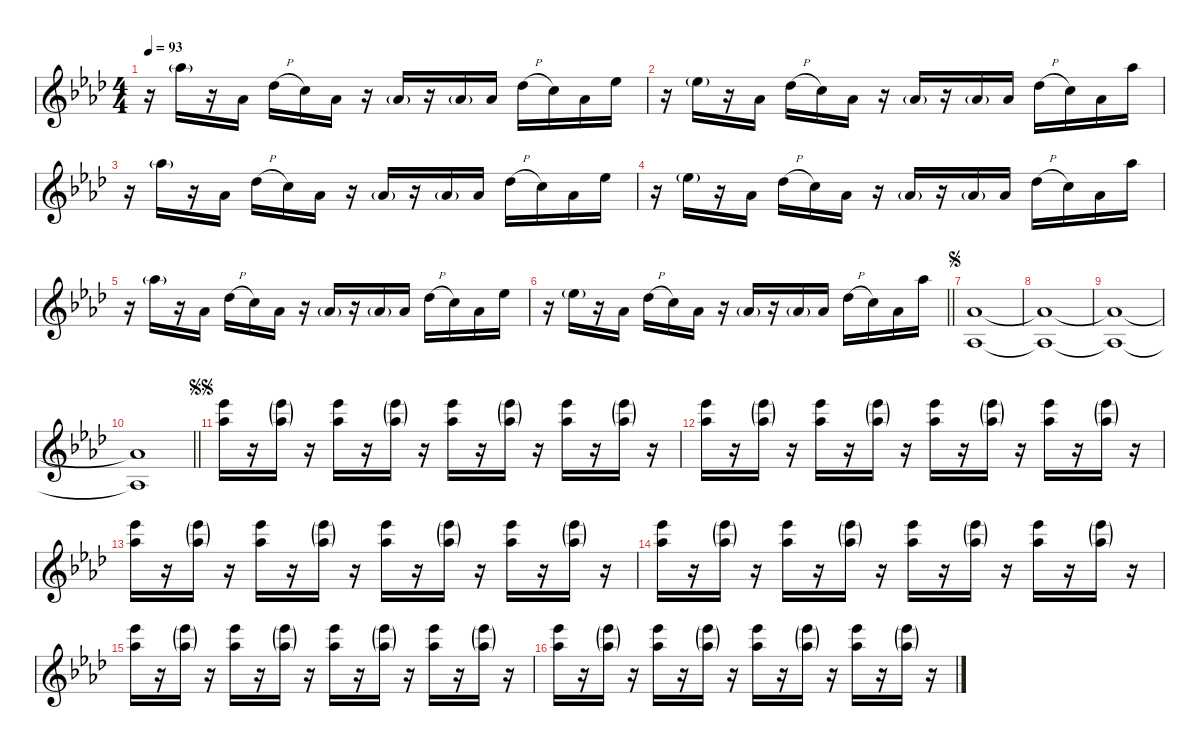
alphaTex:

\defaultSystemsLayout 4
\hideDynamics
\bracketExtendMode nobrackets
\singleTrackTrackNamePolicy hidden
\multiTrackTrackNamePolicy hidden
\firstSystemTrackNameMode fullname
\firstSystemTrackNameOrientation horizontal
\otherSystemsTrackNameOrientation horizontal
\track ("Synth1" "vln.") {instrument stringensemble1}
\staff {score}
\tuning (E4 C4 G3 C3 G2 C2)
\ts (4 4)
\tempo 93
\clef g2
\ks ab
r.16{dy f beam Down} 16.1{g acc b}.16{dy mf beam Down} r.16{beam Down} 13.3{acc b}.16{dy f beam Down} 13.2{h acc b}.16{beam Down} 12.2{acc forcenatural}.16{beam Down} 13.3{acc b}.16{beam Down} r.16{beam Down} 13.3{g acc b}.16{dy mf beam Up} r.16{beam Up} 13.3{g acc b}.16{beam Up} 13.3{acc b}.16{dy f beam Up} 13.2{h acc b}.16{beam Down} 12.2{acc forcenatural}.16{beam Down} 13.3{acc b}.16{beam Down} 11.1{acc b}.16{beam Down} |
r.16{beam Down} 11.1{g acc b}.16{dy mf beam Down} r.16{beam Down} 8.2{acc b}.16{dy f beam Down} 9.1{h acc b}.16{beam Down} 8.1{acc forcenatural}.16{beam Down} 8.2{acc b}.16{beam Down} r.16{beam Down} 8.2{g acc b}.16{dy mf beam Up} r.16{beam Up} 8.2{g acc b}.16{beam Up} 8.2{acc b}.16{dy f beam Up} 9.1{h acc b}.16{beam Down} 8.1{acc forcenatural}.16{beam Down} 8.2{acc b}.16{beam Down} 16.1{acc b}.16{beam Down} |
r.16{beam Down} 16.1{g acc b}.16{dy mf beam Down} r.16{beam Down} 13.3{acc b}.16{dy f beam Down} 13.2{h acc b}.16{beam Down} 12.2{acc forcenatural}.16{beam Down} 13.3{acc b}.16{beam Down} r.16{beam Down} 13.3{g acc b}.16{dy mf beam Up} r.16{beam Up} 13.3{g acc b}.16{beam Up} 13.3{acc b}.16{dy f beam Up} 13.2{h acc b}.16{beam Down} 12.2{acc forcenatural}.16{beam Down} 13.3{acc b}.16{beam Down} 11.1{acc b}.16{beam Down} |
r.16{beam Down} 11.1{g acc b}.16{dy mf beam Down} r.16{beam Down} 8.2{acc b}.16{dy f beam Down} 9.1{h acc b}.16{beam Down} 8.1{acc forcenatural}.16{beam Down} 8.2{acc b}.16{beam Down} r.16{beam Down} 8.2{g acc b}.16{dy mf beam Up} r.16{beam Up} 8.2{g acc b}.16{beam Up} 8.2{acc b}.16{dy f beam Up} 9.1{h acc b}.16{beam Down} 8.1{acc forcenatural}.16{beam Down} 8.2{acc b}.16{beam Down} 16.1{acc b}.16{beam Down} |
r.16{beam Down} 16.1{g acc b}.16{dy mf beam Down} r.16{beam Down} 13.3{acc b}.16{dy f beam Down} 13.2{h acc b}.16{beam Down} 12.2{acc forcenatural}.16{beam Down} 13.3{acc b}.16{beam Down} r.16{beam Down} 13.3{g acc b}.16{dy mf beam Up} r.16{beam Up} 13.3{g acc b}.16{beam Up} 13.3{acc b}.16{dy f beam Up} 13.2{h acc b}.16{beam Down} 12.2{acc forcenatural}.16{beam Down} 13.3{acc b}.16{beam Down} 11.1{acc b}.16{beam Down} |
\barLineRight lightlight
r.16{beam Down} 11.1{g acc b}.16{dy mf beam Down} r.16{beam Down} 8.2{acc b}.16{dy f beam Down} 9.1{h acc b}.16{beam Down} 8.1{acc forcenatural}.16{beam Down} 8.2{acc b}.16{beam Down} r.16{beam Down} 8.2{g acc b}.16{dy mf beam Up} r.16{beam Up} 8.2{g acc b}.16{beam Up} 8.2{acc b}.16{dy f beam Up} 9.1{h acc b}.16{beam Down} 8.1{acc forcenatural}.16{beam Down} 8.2{acc b}.16{beam Down} 16.1{acc b}.16{beam Down} |
\jump segno
(13.3{acc b} 13.5{acc b}).1{dy p instrument stringensemble1 beam Up} |
(13.3{t acc b} 13.5{t acc b}).1{beam Up} |
(13.3{t acc b} 13.5{t acc b}).1{beam Up} |
\barLineRight lightlight
(13.3{t acc b} 13.5{t acc b}).1{beam Up} |
\jump segnosegno
(23.1{acc b} 20.2{acc b}).16{dy f beam Down} r.16{beam Down} (23.1{g acc b} 20.2{g acc b}).16{dy mf beam Down} r.16{beam Down} (23.1{acc b} 20.2{acc b}).16{dy f beam Down} r.16{beam Down} (23.1{g acc b} 20.2{g acc b}).16{dy mf beam Down} r.16{beam Down} (23.1{acc b} 20.2{acc b}).16{dy f beam Down} r.16{beam Down} (23.1{g acc b} 20.2{g acc b}).16{dy mf beam Down} r.16{beam Down} (23.1{acc b} 20.2{acc b}).16{dy f beam Down} r.16{beam Down} (23.1{g acc b} 20.2{g acc b}).16{dy mf beam Down} r.16{beam Down} |
(23.1{acc b} 20.2{acc b}).16{dy f beam Down} r.16{beam Down} (23.1{g acc b} 20.2{g acc b}).16{dy mf beam Down} r.16{beam Down} (23.1{acc b} 20.2{acc b}).16{dy f beam Down} r.16{beam Down} (23.1{g acc b} 20.2{g acc b}).16{dy mf beam Down} r.16{beam Down} (23.1{acc b} 20.2{acc b}).16{dy f beam Down} r.16{beam Down} (23.1{g acc b} 20.2{g acc b}).16{dy mf beam Down} r.16{beam Down} (23.1{acc b} 20.2{acc b}).16{dy f beam Down} r.16{beam Down} (23.1{g acc b} 20.2{g acc b}).16{dy mf beam Down} r.16{beam Down} |
(23.1{acc b} 20.2{acc b}).16{dy f beam Down} r.16{beam Down} (23.1{g acc b} 20.2{g acc b}).16{dy mf beam Down} r.16{beam Down} (23.1{acc b} 20.2{acc b}).16{dy f beam Down} r.16{beam Down} (23.1{g acc b} 20.2{g acc b}).16{dy mf beam Down} r.16{beam Down} (23.1{acc b} 20.2{acc b}).16{dy f beam Down} r.16{beam Down} (23.1{g acc b} 20.2{g acc b}).16{dy mf beam Down} r.16{beam Down} (23.1{acc b} 20.2{acc b}).16{dy f beam Down} r.16{beam Down} (23.1{g acc b} 20.2{g acc b}).16{dy mf beam Down} r.16{beam Down} |
(23.1{acc b} 20.2{acc b}).16{dy f beam Down} r.16{beam Down} (23.1{g acc b} 20.2{g acc b}).16{dy mf beam Down} r.16{beam Down} (23.1{acc b} 20.2{acc b}).16{dy f beam Down} r.16{beam Down} (23.1{g acc b} 20.2{g acc b}).16{dy mf beam Down} r.16{beam Down} (23.1{acc b} 20.2{acc b}).16{dy f beam Down} r.16{beam Down} (23.1{g acc b} 20.2{g acc b}).16{dy mf beam Down} r.16{beam Down} (23.1{acc b} 20.2{acc b}).16{dy f beam Down} r.16{beam Down} (23.1{g acc b} 20.2{g acc b}).16{dy mf beam Down} r.16{beam Down} |
(23.1{acc b} 20.2{acc b}).16{dy f beam Down} r.16{beam Down} (23.1{g acc b} 20.2{g acc b}).16{dy mf beam Down} r.16{beam Down} (23.1{acc b} 20.2{acc b}).16{dy f beam Down} r.16{beam Down} (23.1{g acc b} 20.2{g acc b}).16{dy mf beam Down} r.16{beam Down} (23.1{acc b} 20.2{acc b}).16{dy f beam Down} r.16{beam Down} (23.1{g acc b} 20.2{g acc b}).16{dy mf beam Down} r.16{beam Down} (23.1{acc b} 20.2{acc b}).16{dy f beam Down} r.16{beam Down} (23.1{g acc b} 20.2{g acc b}).16{dy mf beam Down} r.16{beam Down} |
(23.1{acc b} 20.2{acc b}).16{dy f beam Down} r.16{beam Down} (23.1{g acc b} 20.2{g acc b}).16{dy mf beam Down} r.16{beam Down} (23.1{acc b} 20.2{acc b}).16{dy f beam Down} r.16{beam Down} (23.1{g acc b} 20.2{g acc b}).16{dy mf beam Down} r.16{beam Down} (23.1{acc b} 20.2{acc b}).16{dy f beam Down} r.16{beam Down} (23.1{g acc b} 20.2{g acc b}).16{dy mf beam Down} r.16{beam Down} (23.1{acc b} 20.2{acc b}).16{dy f beam Down} r.16{beam Down} (23.1{g acc b} 20.2{g acc b}).16{dy mf beam Down} r.16{beam Down}
